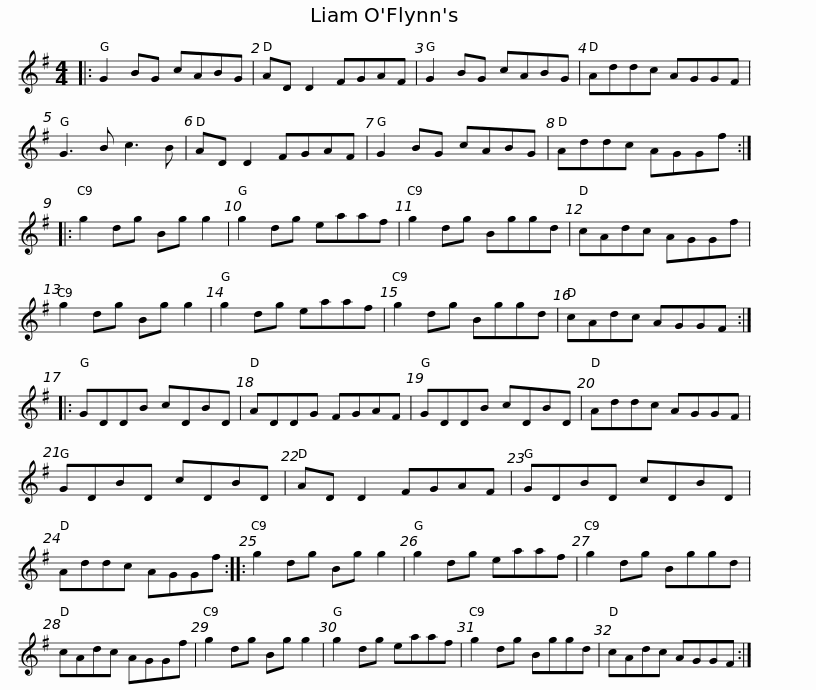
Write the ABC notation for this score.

X:1
L:1/8
M:4/4
I:linebreak $
K:G
V:1 treble
V:1
|: G2 BG cABG | AD D2 FGAF | G2 BG cABG | Addc AGGF | G3 B c3 B | %5
 AD D2 FGAF |$ G2 BG cABG | Addc AGGf :: g2 dg Bg g2 | g2 dg eaaf | %10
 g2 dg Bggd | cAdc AGGf |$ g2 dg Bg g2 | g2 dg eaaf | g2 dg Bggd | %15
 cAdc AGGF :: GDDB cDBD | ADDG FGAF |$ GDDB cDBD | Addc AGGF | %20
 GDBD cDBD | AD D2 FGAF | GDBD cDBD |$ Addc AGGf :: g2 dg Bg g2 | %25
 g2 dg eaaf | g2 dg Bggd | cAdc AGGf | g2 dg Bg g2 |$ g2 dg eaaf | %30
 g2 dg Bggd | cAdc AGGF :| %32
